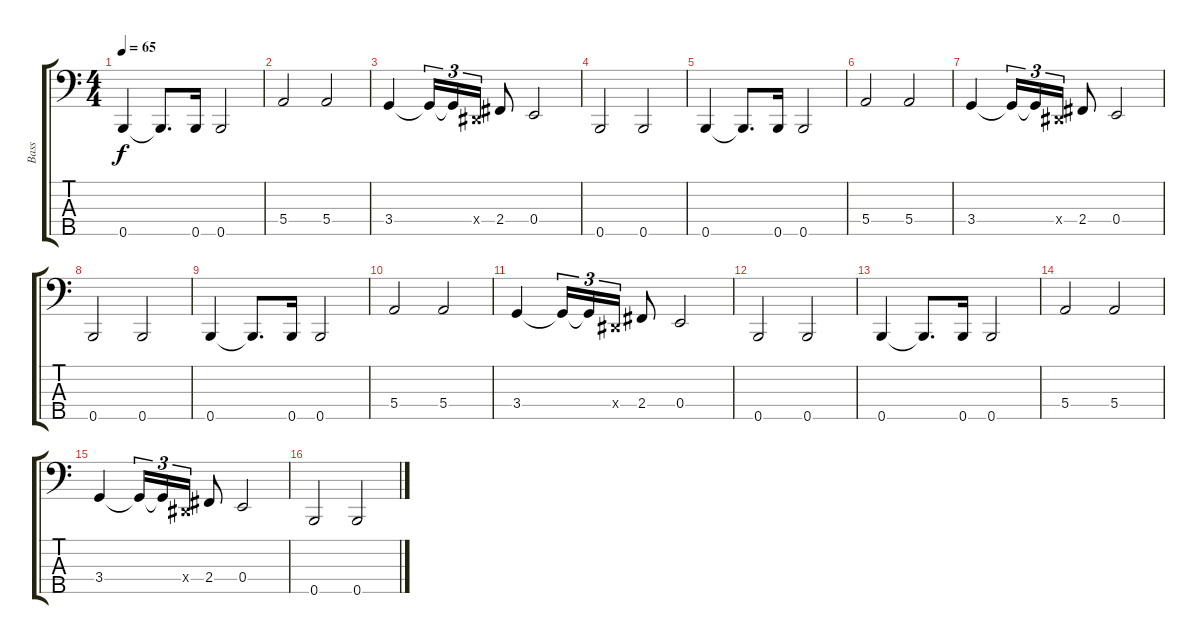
\track ("Bass" "Bass") {instrument electricbassfinger}
\staff {score tabs}
\tuning (G2 D2 A1 E1 B0) {hide}
\ts (4 4)
\tempo 65
\clef f4
\ks c
0.5.4{dy f} 0.5{t}.8{d} 0.5.16 0.5.2 |
5.4.2 5.4.2 |
3.4.4 3.4{t}.16{tu (3 2)} 3.4{t}.16{tu (3 2)} -1.4{x}.16{tu (3 2)} 2.4.8 0.4.2 |
0.5.2 0.5.2 |
0.5.4 0.5{t}.8{d} 0.5.16 0.5.2 |
5.4.2 5.4.2 |
3.4.4 3.4{t}.16{tu (3 2)} 3.4{t}.16{tu (3 2)} -1.4{x}.16{tu (3 2)} 2.4.8 0.4.2 |
0.5.2 0.5.2 |
0.5.4 0.5{t}.8{d} 0.5.16 0.5.2 |
5.4.2 5.4.2 |
3.4.4 3.4{t}.16{tu (3 2)} 3.4{t}.16{tu (3 2)} -1.4{x}.16{tu (3 2)} 2.4.8 0.4.2 |
0.5.2 0.5.2 |
0.5.4 0.5{t}.8{d} 0.5.16 0.5.2 |
5.4.2 5.4.2 |
3.4.4 3.4{t}.16{tu (3 2)} 3.4{t}.16{tu (3 2)} -1.4{x}.16{tu (3 2)} 2.4.8 0.4.2 |
0.5.2 0.5.2
